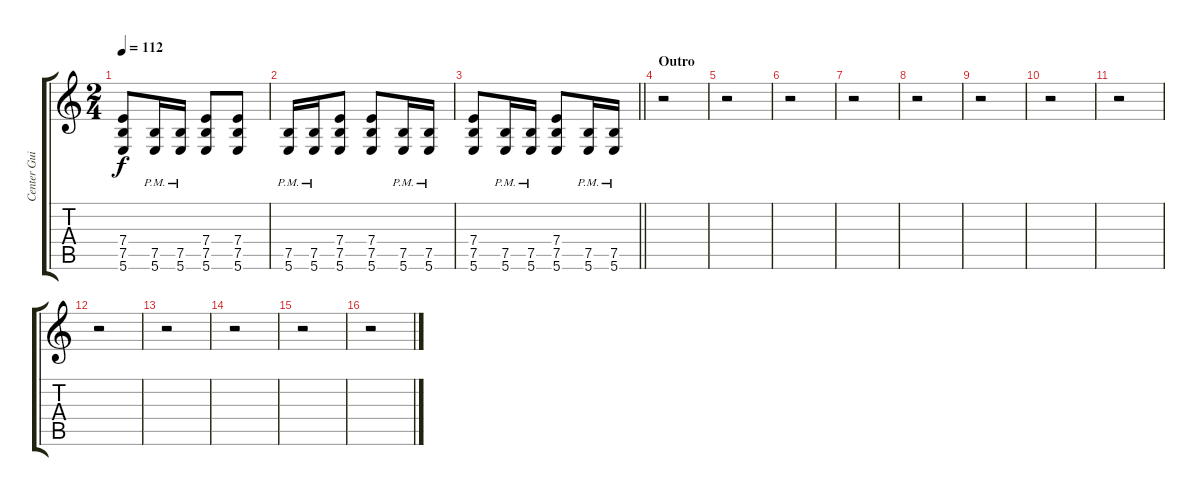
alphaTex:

\track ("Center Guitar I" "Center Gui") {instrument distortionguitar}
\staff {score tabs}
\tuning (B3 Gb3 D3 A2 E2 B1) {hide}
\ts (2 4)
\tempo 112
\clef g2
\ks c
(7.4 7.5 5.6).8{dy f} (7.5{pm} 5.6{pm}).16 (7.5{pm} 5.6{pm}).16 (7.4 7.5 5.6).8 (7.4 7.5 5.6).8 |
(7.5{pm} 5.6{pm}).16 (7.5{pm} 5.6{pm}).16 (7.4 7.5 5.6).8 (7.4 7.5 5.6).8 (7.5{pm} 5.6{pm}).16 (7.5{pm} 5.6{pm}).16 |
\barLineRight lightlight
(7.4 7.5 5.6).8 (7.5{pm} 5.6{pm}).16 (7.5{pm} 5.6{pm}).16 (7.4 7.5 5.6).8 (7.5{pm} 5.6{pm}).16 (7.5{pm} 5.6{pm}).16 |
\section ("" "Outro")
r.2 |
r.2 |
r.2 |
r.2 |
r.2 |
r.2 |
r.2 |
r.2 |
r.2 |
r.2 |
r.2 |
r.2 |
r.2
